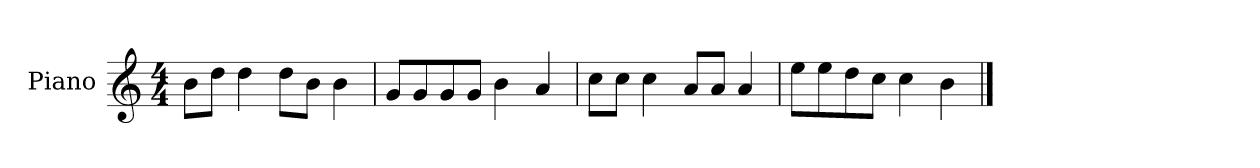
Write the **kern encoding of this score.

**kern
*part1
*staff1
*I"Piano
*I'P-no
*clefG2
*k[]
*M4/4
*MM90
=1
8b\L
8dd\J
4dd\
8dd\L
8b\J
4b\
=2
8g/L
8g/
8g/
8g/J
4b\
4a/
=3
8cc\L
8cc\J
4cc\
8a/L
8a/J
4a/
=4
8ee\L
8ee\
8dd\
8cc\J
4cc\
4b\
==
*-
